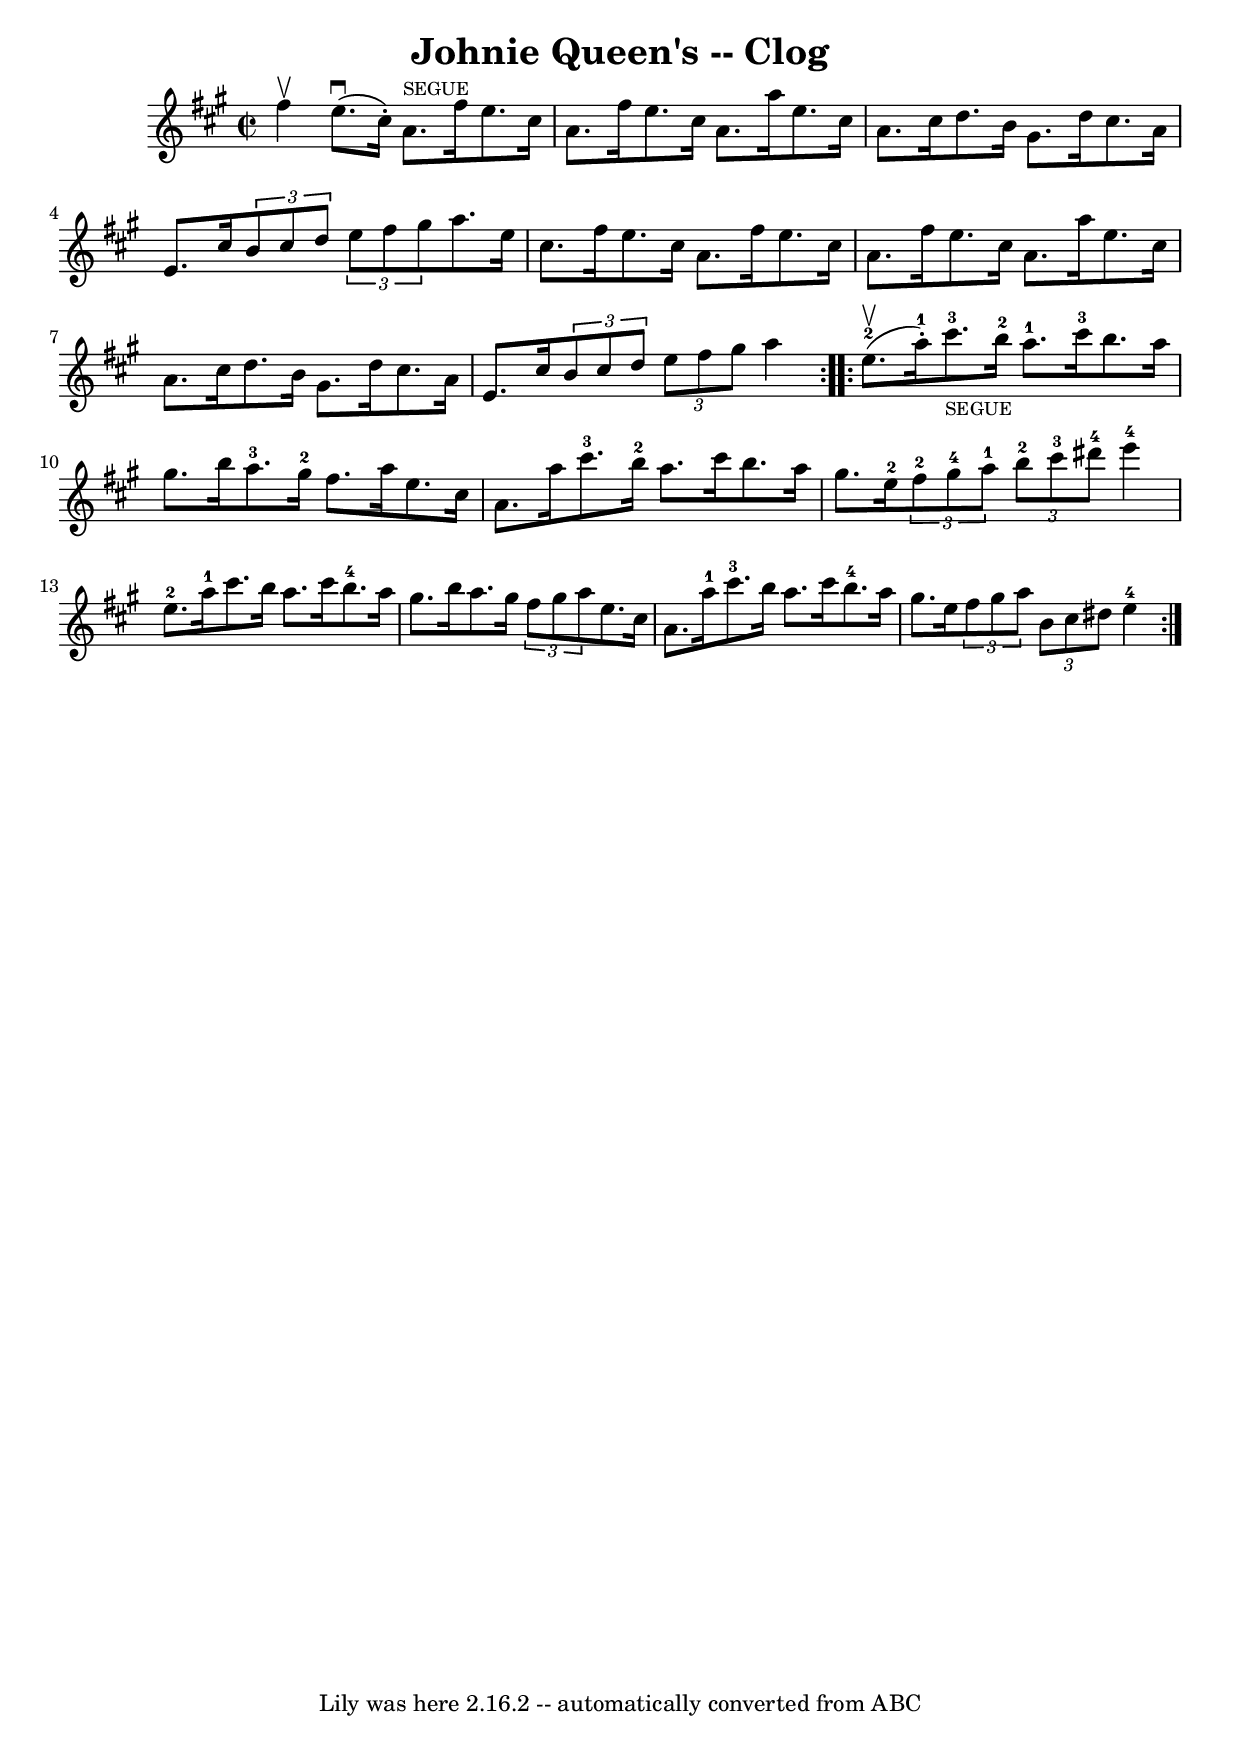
\version "2.16.2"
\include "Mammoth.ily"
\header {
  %% book = "Ryan's Mammoth Collection"
  crossRefNumber = "1"
  footnotes = "\\\\=20"
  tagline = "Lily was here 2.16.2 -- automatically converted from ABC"
  title = "Johnie Queen's -- Clog"

}
voicedefault =  {



  \repeat volta 2 {

    \override Staff.TimeSignature #'style = #'C
    \time 2/2 
    \key a \major
    fis''4^\upbow |
    e''8.^\downbow(
    cis''16-.) a'8.^\segue fis''16 e''8. cis''16 a'8. fis''16  
    |
    e''8. cis''16 a'8. a''16 e''8. cis''16 a'8.    
    cis''16    |
    d''8. b'16 gis'8. d''16 cis''8. a'16    
    e'8. cis''16    |
    \times 2/3 { b'8 cis''8 d''8  
	       }   
    \times 2/3 { e''8 fis''8 gis''8  
	       } a''8. e''16 cis''8.    
    fis''16    |
    e''8. cis''16 a'8. fis''16 e''8.    
    cis''16 a'8. fis''16    |
    e''8. cis''16 a'8. a''16    
    e''8. cis''16 a'8. cis''16    |
    d''8. b'16 gis'8.    
    d''16 cis''8. a'16 e'8. cis''16    |
    \times 2/3 { b'8    
		 cis''8 d''8  
	       }   \times 2/3 { e''8 fis''8 gis''8  
			      } a''4  
  }     

  \repeat volta 2 {
    e''8.-2^\upbow(a''16-1-.)   |
    
    cis'''8.-3_\segue b''16-2 a''8.-1 cis'''16-3 b''8.    
    a''16 gis''8. b''16    |
    a''8.-3 gis''16-2 fis''8.   
    a''16 e''8. cis''16 a'8. a''16    |
    cis'''8.-3   
    b''16-2 a''8. cis'''16 b''8. a''16 gis''8. e''16-2   
    |
    \times 2/3 { fis''8-2 gis''8-4 a''8-1 
	       }   
    \times 2/3 { b''8-2 cis'''8-3 dis'''8-4 
	       } e'''4-4   
    e''8.-2 a''16-1   |
    cis'''8. b''16 a''8. cis'''16 
    b''8.-4 a''16 gis''8. b''16    |
    a''8. gis''16    
    \times 2/3 { fis''8 gis''8 a''8  
	       } e''8. cis''16 a'8. a''16-1   |
    cis'''8.-3 b''16 a''8. cis'''16 b''8.-4 a''16 gis''8. e''16    |
    \times 2/3 { fis''8 gis''8  
		 a''8  
	       }   \times 2/3 { b'8 cis''8 dis''8  
			      } e''4-4     
  }   

}

\score{
  <<

    \context Staff="default"
    {
      \voicedefault 
      
    }

  >>
  \layout {
    
  }
  \midi {
  }

}
